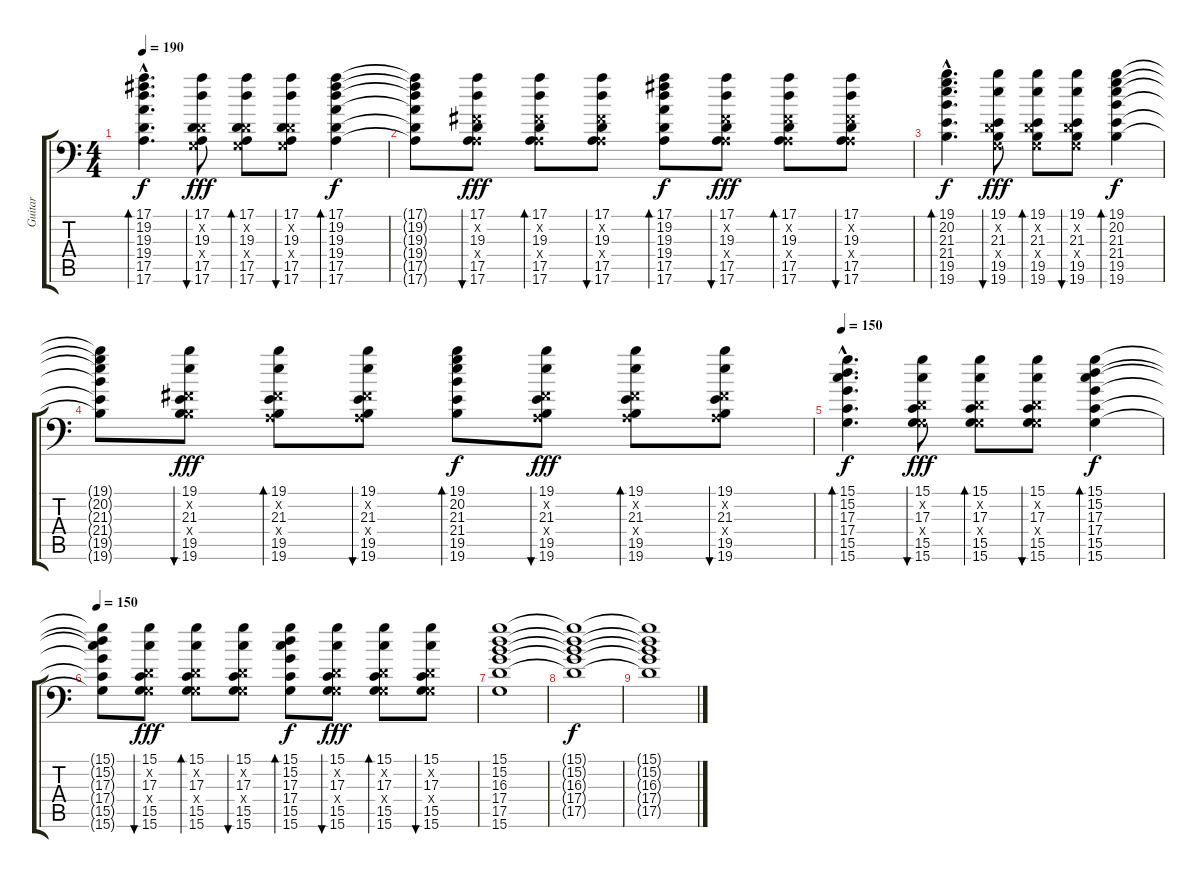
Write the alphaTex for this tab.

\track ("Guitar" "Guitar") {instrument acousticguitarsteel}
\staff {score tabs}
\tuning (E3 B2 G2 D2 A1 E1) {hide}
\ts (4 4)
\tempo 190
\clef f4
\ks c
(17.1{hac} 19.2{hac} 19.3{hac} 19.4{hac} 17.5{hac} 17.6{hac}).4{d bd 60 dy f} (17.1 3.2{x} 19.3 5.4{x} 17.5 17.6).8{bu 60 dy fff} (17.1 3.2{x} 19.3 5.4{x} 17.5 17.6).8{bd 60} (17.1 3.2{x} 19.3 5.4{x} 17.5 17.6).8{bu 60} (17.1 19.2 19.3 19.4 17.5 17.6).4{bd 60 dy f} |
(17.1{t} 19.2{t} 19.3{t} 19.4{t} 17.5{t} 17.6{t}).8 (17.1 7.2{x} 19.3 7.4{x} 17.5 17.6).8{bu 60 dy fff} (17.1 7.2{x} 19.3 7.4{x} 17.5 17.6).8{bd 60} (17.1 7.2{x} 19.3 7.4{x} 17.5 17.6).8{bu 60} (17.1 19.2 19.3 19.4 17.5 17.6).8{bd 60 dy f} (17.1 7.2{x} 19.3 7.4{x} 17.5 17.6).8{bu 60 dy fff} (17.1 7.2{x} 19.3 7.4{x} 17.5 17.6).8{bd 60} (17.1 7.2{x} 19.3 7.4{x} 17.5 17.6).8{bu 60} |
(19.1{hac} 20.2{hac} 21.3{hac} 21.4{hac} 19.5{hac} 19.6{hac}).4{d bd 60 dy f} (19.1 3.2{x} 21.3 5.4{x} 19.5 19.6).8{bu 60 dy fff} (19.1 3.2{x} 21.3 5.4{x} 19.5 19.6).8{bd 60} (19.1 3.2{x} 21.3 5.4{x} 19.5 19.6).8{bu 60} (19.1 20.2 21.3 21.4 19.5 19.6).4{bd 60 dy f} |
(19.1{t} 20.2{t} 21.3{t} 21.4{t} 19.5{t} 19.6{t}).8 (19.1 7.2{x} 21.3 9.4{x} 19.5 19.6).8{bu 60 dy fff} (19.1 7.2{x} 21.3 7.4{x} 19.5 19.6).8{bd 60} (19.1 7.2{x} 21.3 7.4{x} 19.5 19.6).8{bu 60} (19.1 20.2 21.3 21.4 19.5 19.6).8{bd 60 dy f} (19.1 7.2{x} 21.3 7.4{x} 19.5 19.6).8{bu 60 dy fff} (19.1 7.2{x} 21.3 7.4{x} 19.5 19.6).8{bd 60} (19.1 7.2{x} 21.3 7.4{x} 19.5 19.6).8{bu 60} |
\tempo 150
(15.1{hac} 15.2{hac} 17.3{hac} 17.4{hac} 15.5{hac} 15.6{hac}).4{d bd 60 dy f} (15.1 3.2{x} 17.3 5.4{x} 15.5 15.6).8{bu 60 dy fff} (15.1 3.2{x} 17.3 5.4{x} 15.5 15.6).8{bd 60} (15.1 3.2{x} 17.3 5.4{x} 15.5 15.6).8{bu 60} (15.1 15.2 17.3 17.4 15.5 15.6).4{bd 60 dy f} |
\tempo 150
(15.1{t} 15.2{t} 17.3{t} 17.4{t} 15.5{t} 15.6{t}).8 (15.1 3.2{x} 17.3 5.4{x} 15.5 15.6).8{bu 60 dy fff} (15.1 3.2{x} 17.3 5.4{x} 15.5 15.6).8{bd 60} (15.1 3.2{x} 17.3 5.4{x} 15.5 15.6).8{bu 60} (15.1 15.2 17.3 17.4 15.5 15.6).8{bd 60 dy f} (15.1 3.2{x} 17.3 5.4{x} 15.5 15.6).8{bu 60 dy fff} (15.1 3.2{x} 17.3 5.4{x} 15.5 15.6).8{bd 60} (15.1 3.2{x} 17.3 5.4{x} 15.5 15.6).8{bu 60} |
(15.1 15.2 16.3 17.4 17.5 15.6).1 |
(15.1{t} 15.2{t} 16.3{t} 17.4{t} 17.5{t}).1{dy f} |
(15.1{t} 15.2{t} 16.3{t} 17.4{t} 17.5{t}).1
